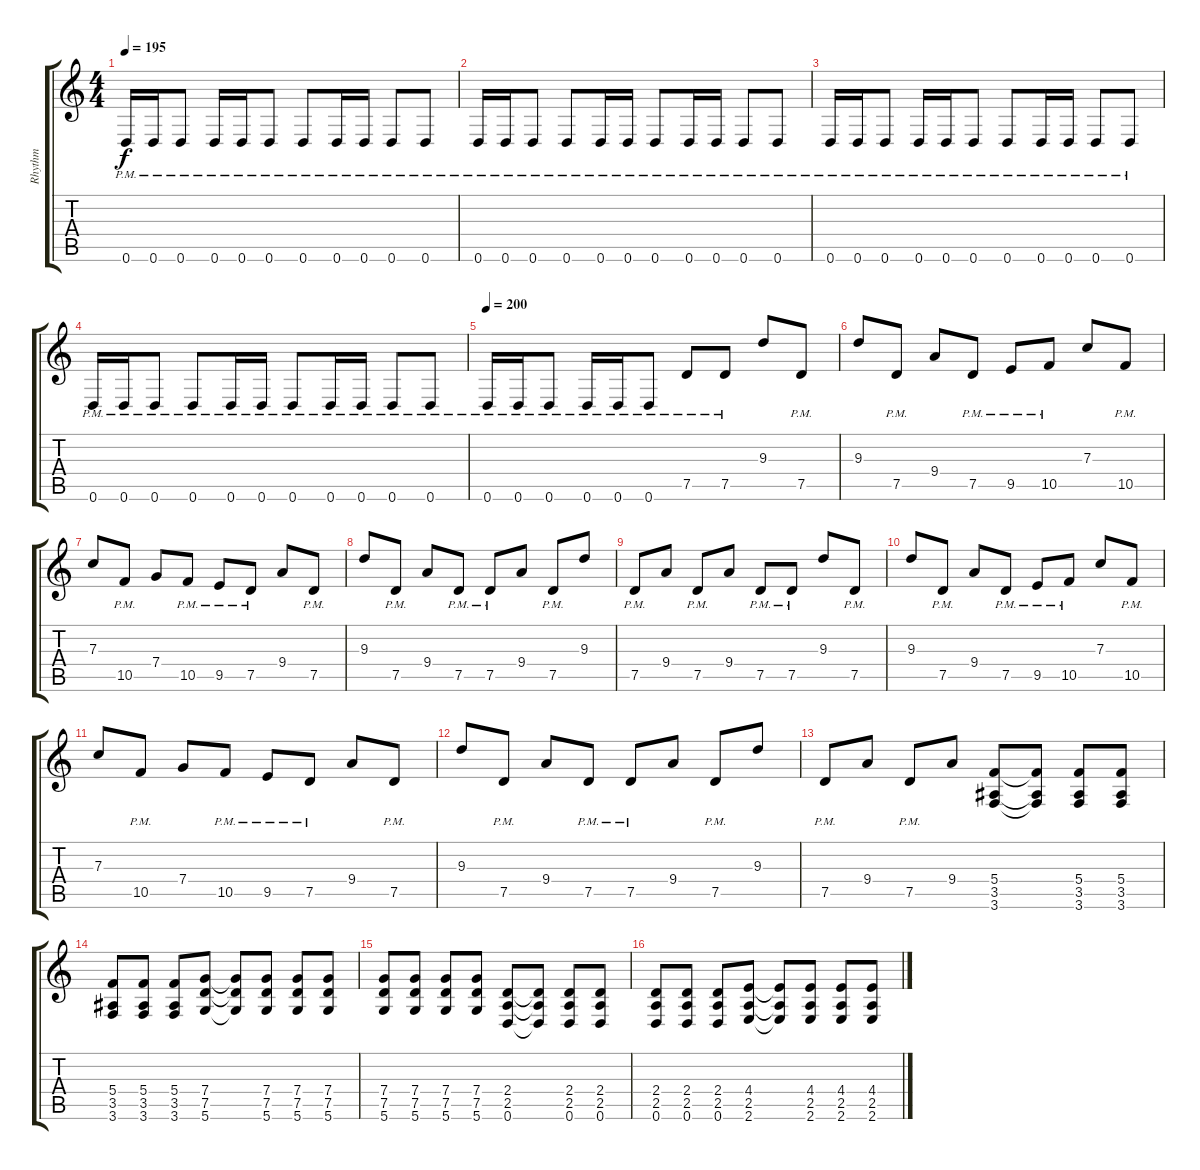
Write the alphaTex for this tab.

\track ("Rhythm" "Rhythm") {instrument distortionguitar}
\staff {score tabs}
\tuning (D4 A3 F3 C3 G2 D2) {hide}
\ts (4 4)
\tempo 195
\clef g2
\ks c
0.6{pm}.16{dy f} 0.6{pm}.16 0.6{pm}.8 0.6{pm}.16 0.6{pm}.16 0.6{pm}.8 0.6{pm}.8 0.6{pm}.16 0.6{pm}.16 0.6{pm}.8 0.6{pm}.8 |
0.6{pm}.16 0.6{pm}.16 0.6{pm}.8 0.6{pm}.8 0.6{pm}.16 0.6{pm}.16 0.6{pm}.8 0.6{pm}.16 0.6{pm}.16 0.6{pm}.8 0.6{pm}.8 |
0.6{pm}.16 0.6{pm}.16 0.6{pm}.8 0.6{pm}.16 0.6{pm}.16 0.6{pm}.8 0.6{pm}.8 0.6{pm}.16 0.6{pm}.16 0.6{pm}.8 0.6{pm}.8 |
0.6{pm}.16 0.6{pm}.16 0.6{pm}.8 0.6{pm}.8 0.6{pm}.16 0.6{pm}.16 0.6{pm}.8 0.6{pm}.16 0.6{pm}.16 0.6{pm}.8 0.6{pm}.8 |
\tempo 200
0.6{pm}.16 0.6{pm}.16 0.6{pm}.8 0.6{pm}.16 0.6{pm}.16 0.6{pm}.8 7.5{pm}.8 7.5{pm}.8 9.3.8 7.5{pm}.8 |
9.3.8 7.5{pm}.8 9.4.8 7.5{pm}.8 9.5{pm}.8 10.5{pm}.8 7.3.8 10.5{pm}.8 |
7.3.8 10.5{pm}.8 7.4.8 10.5{pm}.8 9.5{pm}.8 7.5{pm}.8 9.4.8 7.5{pm}.8 |
9.3.8 7.5{pm}.8 9.4.8 7.5{pm}.8 7.5{pm}.8 9.4.8 7.5{pm}.8 9.3.8 |
7.5{pm}.8 9.4.8 7.5{pm}.8 9.4.8 7.5{pm}.8 7.5{pm}.8 9.3.8 7.5{pm}.8 |
9.3.8 7.5{pm}.8 9.4.8 7.5{pm}.8 9.5{pm}.8 10.5{pm}.8 7.3.8 10.5{pm}.8 |
7.3.8 10.5{pm}.8 7.4.8 10.5{pm}.8 9.5{pm}.8 7.5{pm}.8 9.4.8 7.5{pm}.8 |
9.3.8 7.5{pm}.8 9.4.8 7.5{pm}.8 7.5{pm}.8 9.4.8 7.5{pm}.8 9.3.8 |
7.5{pm}.8 9.4.8 7.5{pm}.8 9.4.8 (5.4 3.5 3.6).8 (5.4{t} 3.5{t} 3.6{t}).8 (5.4 3.5 3.6).8 (5.4 3.5 3.6).8 |
(5.4 3.5 3.6).8 (5.4 3.5 3.6).8 (5.4 3.5 3.6).8 (7.4 7.5 5.6).8 (7.4{t} 7.5{t} 5.6{t}).8 (7.4 7.5 5.6).8 (7.4 7.5 5.6).8 (7.4 7.5 5.6).8 |
(7.4 7.5 5.6).8 (7.4 7.5 5.6).8 (7.4 7.5 5.6).8 (7.4 7.5 5.6).8 (2.4 2.5 0.6).8 (2.4{t} 2.5{t} 0.6{t}).8 (2.4 2.5 0.6).8 (2.4 2.5 0.6).8 |
(2.4 2.5 0.6).8 (2.4 2.5 0.6).8 (2.4 2.5 0.6).8 (4.4 2.5 2.6).8 (4.4{t} 2.5{t} 2.6{t}).8 (4.4 2.5 2.6).8 (4.4 2.5 2.6).8 (4.4 2.5 2.6).8
